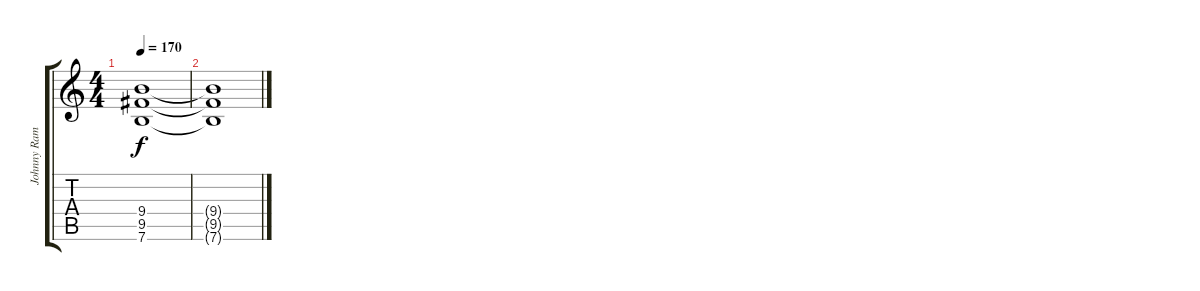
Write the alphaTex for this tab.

\track ("Johnny Ramone" "Johnny Ram") {instrument distortionguitar}
\staff {score tabs}
\tuning (E4 B3 G3 D3 A2 E2) {hide}
\ts (4 4)
\tempo 170
\clef g2
\ks c
(9.4 9.5 7.6).1{dy f} |
(9.4{t} 9.5{t} 7.6{t}).1
